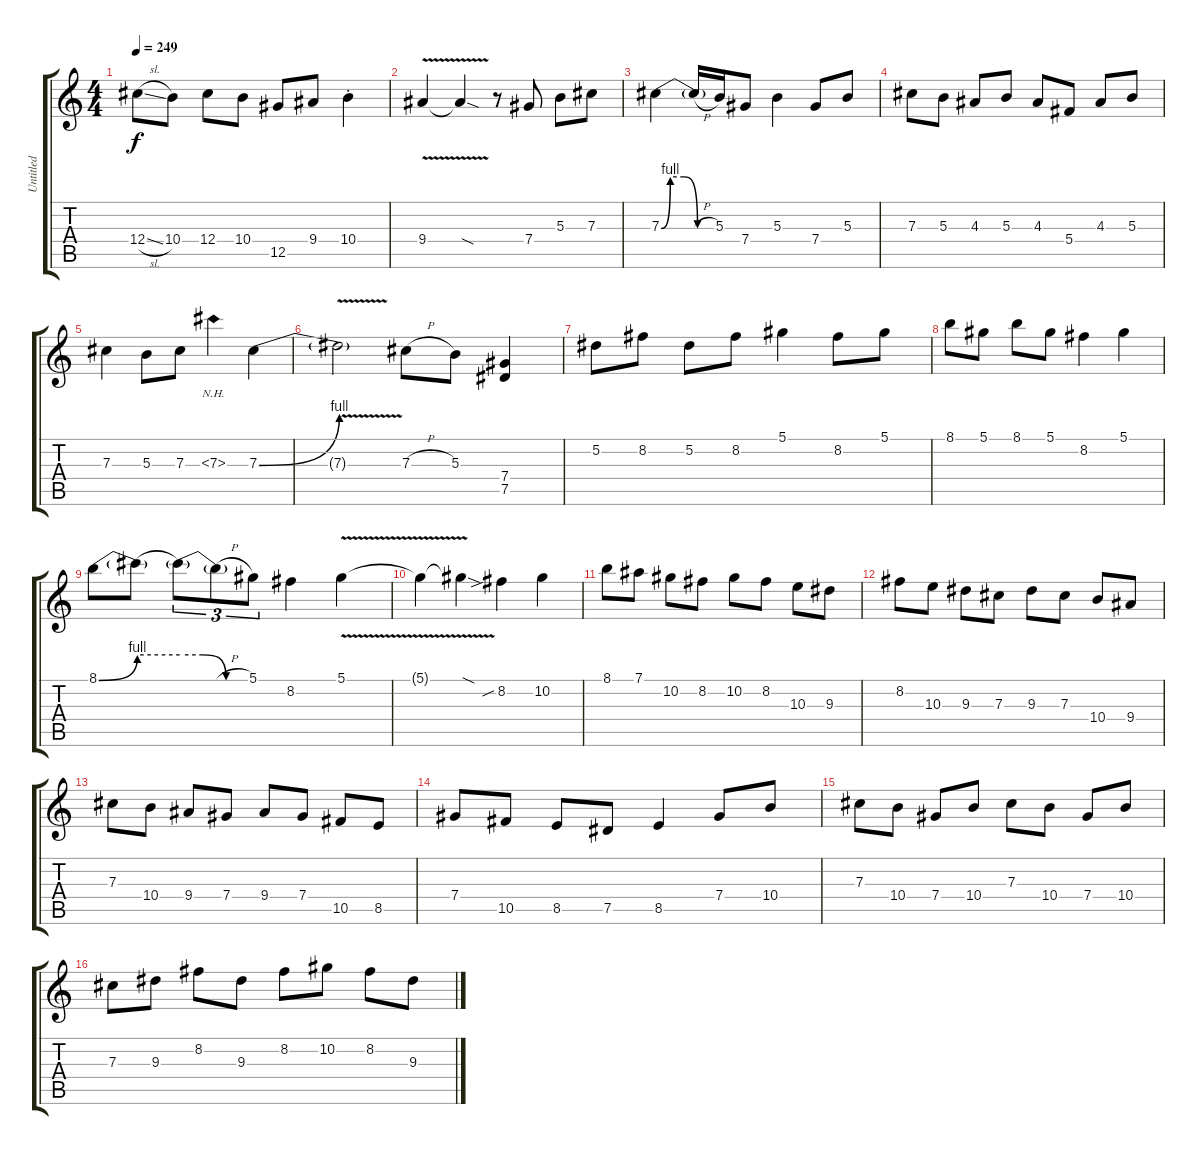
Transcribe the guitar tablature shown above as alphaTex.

\track ("Untitled" "Untitled") {instrument distortionguitar}
\staff {score tabs}
\tuning (Eb4 Bb3 Gb3 Db3 Ab2 Eb2) {hide}
\ts (4 4)
\tempo 249
\clef g2
\ks c
12.4{sl}.8{dy f} 10.4.8 12.4.8 10.4.8 12.5.8 9.4.8 10.4{st}.4 |
9.4{v}.4 9.4{sod t}.4 r.8 7.4.8 5.3.8 7.3.8 |
7.3{be (custom 0 0 10 4 25 4 40 0 60 0)}.4 7.3{h t}.16 5.3.16 7.4.8 5.3.4 7.4.8 5.3.8 |
7.3.8 5.3.8 4.3.8 5.3.8 4.3.8 5.4.8 4.3.8 5.3.8 |
7.3.4 5.3.8 7.3.8 7.3{nh}.4 7.3{be (bend 0 0 60 4)}.4 |
7.3{v t}.2 7.3{h}.8 5.3.8 (7.4 7.5).4 |
5.2.8 8.2.8 5.2.8 8.2.8 5.1.4 8.2.8 5.1.8 |
8.1.8 5.1.8 8.1.8 5.1.8 8.2.4 5.1.4 |
8.1{be (bend 0 0 60 4)}.8 8.1{be (hold 0 4 60 4) t}.8 8.1{be (custom 0 4 20 4 40 0 60 0) t}.8{tu (3 2)} 8.1{h t}.8{tu (3 2)} 5.1.8{tu (3 2)} 8.2.4 5.1{v}.4 |
5.1{v t}.4 5.1{sod t}.4 8.2{sib}.4 10.2.4 |
8.1.8 7.1.8 10.2.8 8.2.8 10.2.8 8.2.8 10.3.8 9.3.8 |
8.2.8 10.3.8 9.3.8 7.3.8 9.3.8 7.3.8 10.4.8 9.4.8 |
7.3.8 10.4.8 9.4.8 7.4.8 9.4.8 7.4.8 10.5.8 8.5.8 |
7.4.8 10.5.8 8.5.8 7.5.8 8.5.4 7.4.8 10.4.8 |
7.3.8 10.4.8 7.4.8 10.4.8 7.3.8 10.4.8 7.4.8 10.4.8 |
7.3.8 9.3.8 8.2.8 9.3.8 8.2.8 10.2.8 8.2.8 9.3.8
